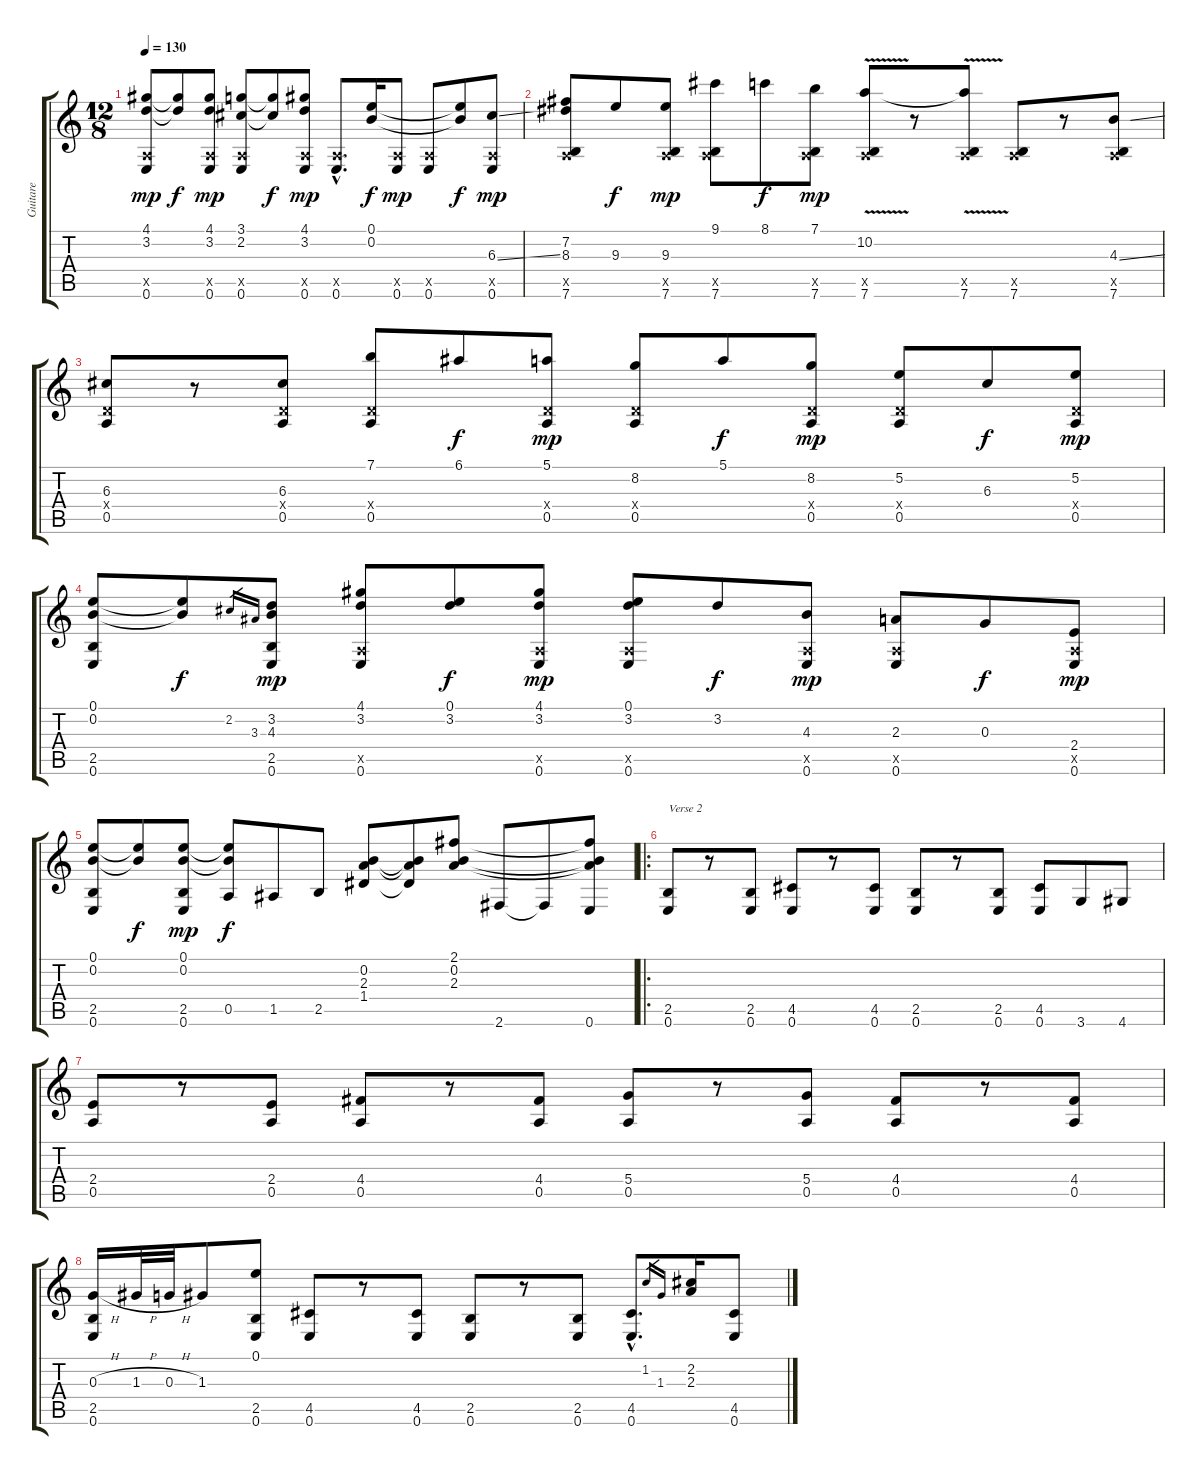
\track ("Guitare" "Guitare") {instrument acousticguitarsteel}
\staff {score tabs}
\tuning (E4 B3 G3 D3 A2 E2) {hide}
\ts (12 8)
\tempo 130
\clef g2
\ks c
(4.1 3.2 0.5{x} 0.6).8{dy mp} (4.1{t} 3.2{t}).8{dy f} (4.1 3.2 0.5{x} 0.6).8{dy mp} (3.1 2.2 0.5{x} 0.6).8 (3.1{t} 2.2{t}).8{dy f} (4.1 3.2 0.5{x} 0.6).8{dy mp} (0.5{hac x} 0.6{hac}).8{d} (0.1 0.2).16{dy f} (0.5{x} 0.6).8{dy mp} (0.5{x} 0.6).8 (0.1{t} 0.2{t}).8{dy f} (6.3{ss} 0.5{x} 0.6).8{dy mp} |
(7.2 8.3 0.5{x} 7.6).8 9.3.8{dy f} (9.3 0.5{x} 7.6).8{dy mp} (9.1 0.5{x} 7.6).8 8.1.8{dy f} (7.1 0.5{x} 7.6).8{dy mp} (10.2{v} 0.5{v x} 7.6{v}).8 r.8 (10.2{t} 0.5{x} 7.6).8 (0.5{x} 7.6).8 r.8 (4.3{ss} 0.5{x} 7.6).8 |
(6.3 0.4{x} 0.5).8 r.8 (6.3 0.4{x} 0.5).8 (7.1 0.4{x} 0.5).8 6.1.8{dy f} (5.1 0.4{x} 0.5).8{dy mp} (8.2 0.4{x} 0.5).8 5.1.8{dy f} (8.2 0.4{x} 0.5).8{dy mp} (5.2 0.4{x} 0.5).8 6.3.8{dy f} (5.2 0.4{x} 0.5).8{dy mp} |
(0.1 0.2 2.5 0.6).8 (0.1{t} 0.2{t}).8{dy f} 2.2.16{gr} 3.3.16{gr} (3.2 4.3 2.5 0.6).8{dy mp} (4.1 3.2 0.5{x} 0.6).8 (0.1 3.2).8{dy f} (4.1 3.2 0.5{x} 0.6).8{dy mp} (0.1 3.2 0.5{x} 0.6).8 3.2.8{dy f} (4.3 0.5{x} 0.6).8{dy mp} (2.3 0.5{x} 0.6).8 0.3.8{dy f} (2.4 0.5{x} 0.6).8{dy mp} |
(0.1 0.2 2.5 0.6).8 (0.1{t} 0.2{t}).8{dy f} (0.1 0.2 2.5 0.6).8{dy mp} (0.1{t} 0.2{t} 0.5).8{dy f} 1.5.8 2.5.8 (0.2 2.3 1.4).8 (0.2{t} 2.3{t} 1.4{t}).8 (2.1 0.2 2.3).8 2.6.8 2.6{t}.8 (2.1{t} 0.2{t} 2.3{t} 0.6).8 |
\ro
(2.5 0.6).8{txt "Verse 2"} r.8 (2.5 0.6).8 (4.5 0.6).8 r.8 (4.5 0.6).8 (2.5 0.6).8 r.8 (2.5 0.6).8 (4.5 0.6).8 3.6.8 4.6.8 |
(2.4 0.5).8 r.8 (2.4 0.5).8 (4.4 0.5).8 r.8 (4.4 0.5).8 (5.4 0.5).8 r.8 (5.4 0.5).8 (4.4 0.5).8 r.8 (4.4 0.5).8 |
(0.3{h} 2.5 0.6).16 1.3{h}.32 0.3{h}.32 1.3.8 (0.1 2.5 0.6).8 (4.5 0.6).8 r.8 (4.5 0.6).8 (2.5 0.6).8 r.8 (2.5 0.6).8 (4.5{hac} 0.6{hac}).8{d} 1.2.16{gr} 1.3.16{gr} (2.2 2.3).16 (4.5 0.6).8
